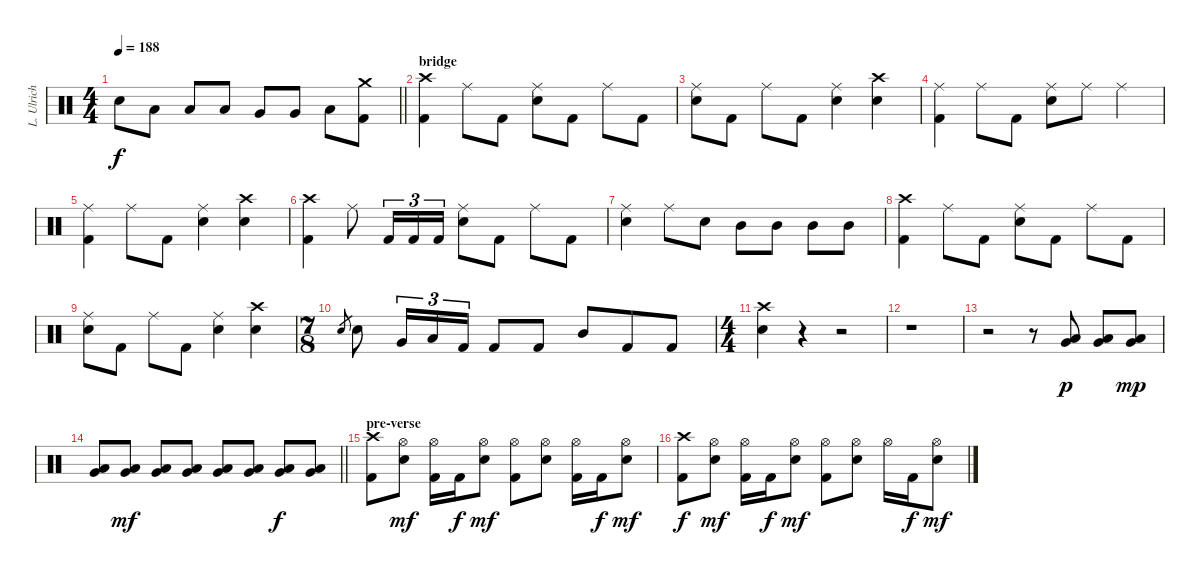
\track ("L. Ulrich - Drums" "L. Ulrich ") {instrument percussion}
\staff {score}
\articulation defaults
\ts (4 4)
\tempo 188
\clef neutral
\barLineRight lightlight
\ks c "Snare (hit) 2".8{dy f} "Low Tom (hit)".8 "Low Tom (hit)".8 "Low Tom (hit)".8 "Very Low Tom (hit)".8 "Very Low Tom (hit)".8 "Low Floor Tom (hit)".8
("Crash medium (hit)" "Kick (hit) 2").8 |
\section ("" "bridge")
("Crash high (hit)" "Kick (hit) 2").4 "Ride (middle)".8 "Kick (hit) 2".8 ("Ride (middle)" "Snare (hit) 2").8 "Kick (hit) 2".8 "Ride (middle)".8 "Kick (hit) 2".8 |
("Ride (middle)" "Snare (hit) 2").8 "Kick (hit) 2".8 "Ride (middle)".8 "Kick (hit) 2".8 ("Ride (middle)" "Snare (hit) 2").4 ("Crash high (hit)" "Snare (hit) 2").4 |
("Ride (middle)" "Kick (hit) 2").4 "Ride (middle)".8 "Kick (hit) 2".8 ("Ride (middle)" "Snare (hit) 2").8 "Ride (middle)".8 "Ride (middle)".4 |
("Ride (middle)" "Kick (hit) 2").4 "Ride (middle)".8 "Kick (hit) 2".8 ("Ride (middle)" "Snare (hit) 2").4 ("Crash high (hit)" "Snare (hit) 2").4 |
("Crash high (hit)" "Kick (hit) 2").4 "Ride (middle)".8 "Kick (hit) 2".16{tu (3 2)} "Kick (hit) 2".16{tu (3 2)} "Kick (hit) 2".16{tu (3 2)} ("Ride (middle)" "Snare (hit) 2").8 "Kick (hit) 2".8 "Ride (middle)".8 "Kick (hit) 2".8 |
("Ride (middle)" "Snare (hit) 2").4 "Ride (middle)".8 "Snare (hit) 2".8 "Mid Tom (hit)".8 "Mid Tom (hit)".8 "Mid Tom (hit)".8 "Mid Tom (hit)".8 |
("Crash high (hit)" "Kick (hit) 2").4 "Ride (middle)".8 "Kick (hit) 2".8 ("Ride (middle)" "Snare (hit) 2").8 "Kick (hit) 2".8 "Ride (middle)".8 "Kick (hit) 2".8 |
("Ride (middle)" "Snare (hit) 2").8 "Kick (hit) 2".8 "Ride (middle)".8 "Kick (hit) 2".8 ("Ride (middle)" "Snare (hit) 2").4 ("Crash high (hit)" "Snare (hit) 2").4 |
\ts (7 8)
"Snare (hit) 2".8{gr} "Snare (hit) 2".8 "Very Low Tom (hit)".16{tu (3 2)} "Low Tom (hit)".16{tu (3 2)} "Kick (hit) 2".16{tu (3 2)} "Kick (hit) 2".8 "Kick (hit) 2".8 "Mid Tom (hit)".8 "Kick (hit) 2".8 "Kick (hit) 2".8 |
\ts (4 4)
("Crash high (hit)" "Snare (hit) 2").4 r.4 r.2 |
r.1 |
r.2 r.8 ("Very Low Tom (hit)" "Low Floor Tom (hit)").8{dy p} ("Very Low Tom (hit)" "Low Floor Tom (hit)").8 ("Very Low Tom (hit)" "Low Floor Tom (hit)").8{dy mp} |
\barLineRight lightlight
("Very Low Tom (hit)" "Low Floor Tom (hit)").8 ("Very Low Tom (hit)" "Low Floor Tom (hit)").8{dy mf} ("Very Low Tom (hit)" "Low Floor Tom (hit)").8 ("Very Low Tom (hit)" "Low Floor Tom (hit)").8 ("Very Low Tom (hit)" "Low Floor Tom (hit)").8 ("Very Low Tom (hit)" "Low Floor Tom (hit)").8 ("Very Low Tom (hit)" "Low Floor Tom (hit)").8{dy f} ("Very Low Tom (hit)" "Low Floor Tom (hit)").8 |
\section ("" "pre-verse")
("Crash high (hit)" "Kick (hit) 2").8 ("Hi-Hat (open)" "Snare (hit) 2").8{dy mf} ("Hi-Hat (open)" "Kick (hit) 2").16 "Kick (hit) 2".16{dy f} ("Hi-Hat (open)" "Snare (hit) 2").8{dy mf} ("Hi-Hat (open)" "Kick (hit) 2").8 ("Hi-Hat (open)" "Snare (hit) 2").8 ("Hi-Hat (open)" "Kick (hit) 2").16 "Kick (hit) 2".16{dy f} ("Hi-Hat (open)" "Snare (hit) 2").8{dy mf} |
("Crash high (hit)" "Kick (hit) 2").8{dy f} ("Hi-Hat (open)" "Snare (hit) 2").8{dy mf} ("Hi-Hat (open)" "Kick (hit) 2").16 "Kick (hit) 2".16{dy f} ("Hi-Hat (open)" "Snare (hit) 2").8{dy mf} ("Hi-Hat (open)" "Kick (hit) 2").8 ("Hi-Hat (open)" "Snare (hit) 2").8 "Hi-Hat (open)".16 "Kick (hit) 2".16{dy f} ("Hi-Hat (open)" "Snare (hit) 2").8{dy mf}
